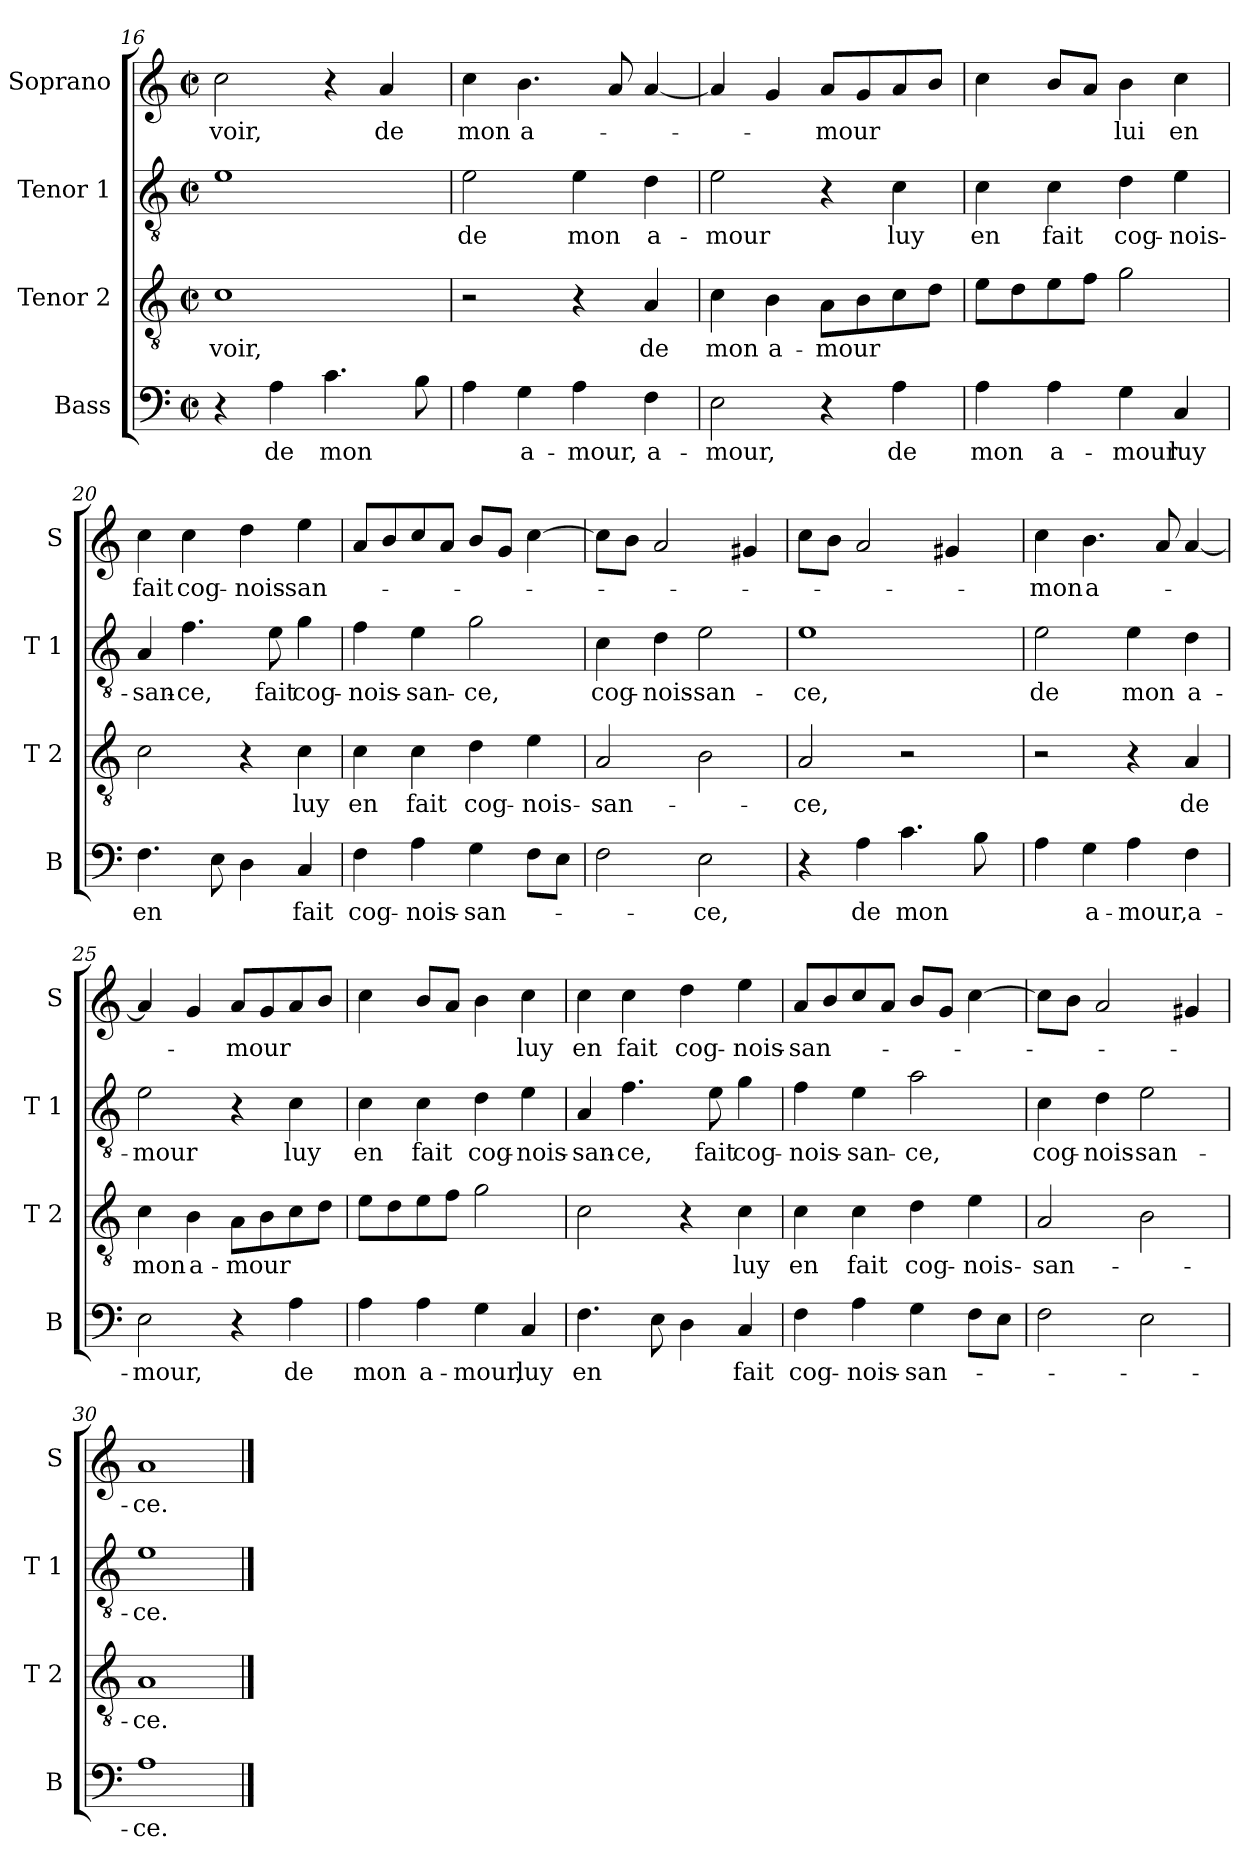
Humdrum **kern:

**kern	**text	**kern	**text	**kern	**text	**kern	**text
*part4	*part4	*part3	*part3	*part2	*part2	*part1	*part1
*staff4	*staff4	*staff3	*staff3	*staff2	*staff2	*staff1	*staff1
*I"Bass	*	*I"Tenor 2	*	*I"Tenor 1	*	*I"Soprano	*
*I'B	*	*I'T 2	*	*I'T 1	*	*I'S	*
!!LO:PB:g=z
*clefF4	*	*clefGv2	*	*clefGv2	*	*clefG2	*
*k[]	*	*k[]	*	*k[]	*	*k[]	*
*C:	*	*C:	*	*C:	*	*C:	*
*M2/2	*	*M2/2	*	*M2/2	*	*M2/2	*
*met(c|)	*	*met(c|)	*	*met(c|)	*	*met(c|)	*
=16	=16	=16	=16	=16	=16	=16	=16
4r	.	1c	-voir,	1e	.	2cc\	-voir,
4A\	de	.	.	.	.	.	.
4.c\	mon	.	.	.	.	4r	.
.	.	.	.	.	.	4a/	de
8B\	.	.	.	.	.	.	.
=17	=17	=17	=17	=17	=17	=17	=17
4A\	.	2r	.	2e\	de	4cc\	mon
4G\	a-	.	.	.	.	4.b\	a-
4A\	-mour,	4r	.	4e\	mon	.	.
.	.	.	.	.	.	8a/	.
4F\	a-	4A/	de	4d\	a-	[4a/	.
=18	=18	=18	=18	=18	=18	=18	=18
2E\	-mour,	4c\	mon	2e\	-mour	4a/]	.
.	.	4B\	a-	.	.	4g/	.
4r	.	8A\L	-mour	4r	.	8a/L	-mour
.	.	8B\	.	.	.	8g/	.
4A\	de	8c\	.	4c\	luy	8a/	.
.	.	8d\J	.	.	.	8b/J	.
=19	=19	=19	=19	=19	=19	=19	=19
4A\	mon	8e\L	.	4c\	en	4cc\	.
.	.	8d\	.	.	.	.	.
4A\	a-	8e\	.	4c\	fait	8b/L	.
.	.	8f\J	.	.	.	8a/J	.
4G\	-mour	2g\	.	4d\	cog-	4b\	lui
4C/	luy	.	.	4e\	-nois-	4cc\	en
=20	=20	=20	=20	=20	=20	=20	=20
4.F\	en	2c\	.	4A/	-san-	4cc\	fait
.	.	.	.	4.f\	-ce,	4cc\	cog-
8E\	.	.	.	.	.	.	.
4D\	.	4r	.	.	.	4dd\	-nois-
.	.	.	.	8e\	fait	.	.
4C/	fait	4c\	luy	4g\	cog-	4ee\	-san-
!!LO:LB:g=z
=21	=21	=21	=21	=21	=21	=21	=21
4F\	cog-	4c\	en	4f\	-nois-	8a/L	.
.	.	.	.	.	.	8b/	.
4A\	-nois-	4c\	fait	4e\	-san-	8cc/	.
.	.	.	.	.	.	8a/J	.
4G\	-san-	4d\	cog-	2g\	-ce,	8b/L	.
.	.	.	.	.	.	8g/J	.
8F\L	.	4e\	-nois-	.	.	[4cc\	.
8E\J	.	.	.	.	.	.	.
=22	=22	=22	=22	=22	=22	=22	=22
2F\	.	2A/	-san-	4c\	cog-	8cc\L]	.
.	.	.	.	.	.	8b\J	.
.	.	.	.	4d\	-nois-	2a/	.
2E\	-ce,	2B\	.	2e\	-san-	.	.
.	.	.	.	.	.	4g#X/	.
=23	=23	=23	=23	=23	=23	=23	=23
4r	.	2A/	-ce,	1e	-ce,	8cc\L	.
.	.	.	.	.	.	8b\J	.
4A\	de	.	.	.	.	2a/	.
4.c\	mon	2r	.	.	.	.	.
.	.	.	.	.	.	4g#X/	.
8B\	.	.	.	.	.	.	.
=24	=24	=24	=24	=24	=24	=24	=24
4A\	.	2r	.	2e\	de	4cc\	-mon
4G\	a-	.	.	.	.	4.b\	a-
4A\	-mour,	4r	.	4e\	mon	.	.
.	.	.	.	.	.	8a/	.
4F\	a-	4A/	de	4d\	a-	[4a/	.
=25	=25	=25	=25	=25	=25	=25	=25
2E\	-mour,	4c\	mon	2e\	-mour	4a/]	.
.	.	4B\	a-	.	.	4g/	.
4r	.	8A\L	-mour	4r	.	8a/L	-mour
.	.	8B\	.	.	.	8g/	.
4A\	de	8c\	.	4c\	luy	8a/	.
.	.	8d\J	.	.	.	8b/J	.
!!LO:LB:g=z
=26	=26	=26	=26	=26	=26	=26	=26
4A\	mon	8e\L	.	4c\	en	4cc\	.
.	.	8d\	.	.	.	.	.
4A\	a-	8e\	.	4c\	fait	8b/L	.
.	.	8f\J	.	.	.	8a/J	.
4G\	-mour,	2g\	.	4d\	cog-	4b\	.
4C/	luy	.	.	4e\	-nois-	4cc\	luy
=27	=27	=27	=27	=27	=27	=27	=27
4.F\	en	2c\	.	4A/	-san-	4cc\	en
.	.	.	.	4.f\	-ce,	4cc\	fait
8E\	.	.	.	.	.	.	.
4D\	.	4r	.	.	.	4dd\	cog-
.	.	.	.	8e\	fait	.	.
4C/	fait	4c\	luy	4g\	cog-	4ee\	-nois-
=28	=28	=28	=28	=28	=28	=28	=28
4F\	cog-	4c\	en	4f\	-nois-	8a/L	-san-
.	.	.	.	.	.	8b/	.
4A\	-nois-	4c\	fait	4e\	-san-	8cc/	.
.	.	.	.	.	.	8a/J	.
4G\	-san-	4d\	cog-	2a\	-ce,	8b/L	.
.	.	.	.	.	.	8g/J	.
8F\L	.	4e\	-nois-	.	.	[4cc\	.
8E\J	.	.	.	.	.	.	.
=29	=29	=29	=29	=29	=29	=29	=29
2F\	.	2A/	-san-	4c\	cog-	8cc\L]	.
.	.	.	.	.	.	8b\J	.
.	.	.	.	4d\	-nois-	2a/	.
2E\	.	2B\	.	2e\	-san-	.	.
.	.	.	.	.	.	4g#X/	.
=30	=30	=30	=30	=30	=30	=30	=30
1A	-ce.	1A	-ce.	1e	-ce.	1a	-ce.
==	==	==	==	==	==	==	==
*-	*-	*-	*-	*-	*-	*-	*-
